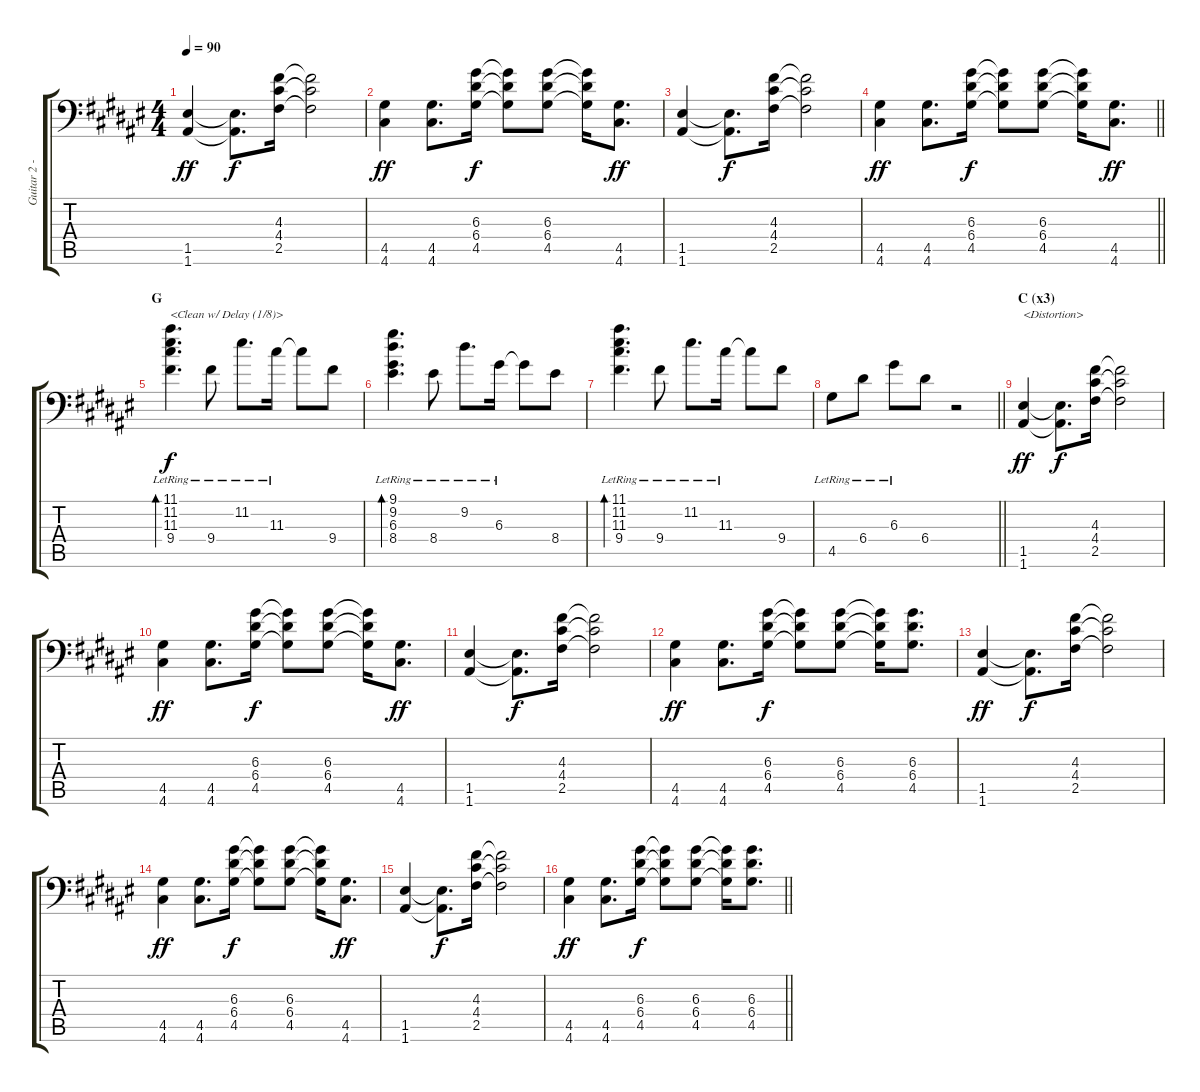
\track ("Guitar 2 - Uruha" "Guitar 2 -") {instrument distortionguitar}
\staff {score tabs}
\tuning (B3 Gb3 D3 A2 E2 A1) {hide}
\ts (4 4)
\tempo 90
\clef f4
\ks f#
(1.5 1.6).4{dy ff} (1.5{t} 1.6{t}).8{d dy f} (4.3 4.4 2.5).16 (4.3{t} 4.4{t} 2.5{t}).2 |
(4.5 4.6).4{dy ff} (4.5 4.6).8{d} (6.3 6.4 4.5).16{dy f} (6.3{t} 6.4{t} 4.5{t}).8 (6.3 6.4 4.5).8 (6.3{t} 6.4{t} 4.5{t}).16 (4.5 4.6).8{d dy ff} |
(1.5 1.6).4 (1.5{t} 1.6{t}).8{d dy f} (4.3 4.4 2.5).16 (4.3{t} 4.4{t} 2.5{t}).2 |
\barLineRight lightlight
(4.5 4.6).4{dy ff} (4.5 4.6).8{d} (6.3 6.4 4.5).16{dy f} (6.3{t} 6.4{t} 4.5{t}).8 (6.3 6.4 4.5).8 (6.3{t} 6.4{t} 4.5{t}).16 (4.5 4.6).8{d dy ff} |
\section ("" "G")
(11.1{lr} 11.2{lr} 11.3{lr} 9.4{lr}).4{d bd 240 txt "<Clean w/ Delay (1/8)>" dy f instrument electricguitarclean} 9.4{lr}.8 11.2{lr}.8{d} 11.3{lr}.16 11.3{t}.8 9.4.8 |
(9.1{lr} 9.2{lr} 6.3{lr} 8.4{lr}).4{d bd 240} 8.4{lr}.8 9.2{lr}.8{d} 6.3{lr}.16 6.3{t}.8 8.4.8 |
(11.1{lr} 11.2{lr} 11.3{lr} 9.4{lr}).4{d bd 240} 9.4{lr}.8 11.2{lr}.8{d} 11.3{lr}.16 11.3{t}.8 9.4.8 |
\barLineRight lightlight
4.5{lr}.8 6.4{lr}.8 6.3{lr}.8 6.4.8 r.2 |
\section ("" "C (x3)")
(1.5 1.6).4{txt "<Distortion>" dy ff instrument distortionguitar} (1.5{t} 1.6{t}).8{d dy f} (4.3 4.4 2.5).16 (4.3{t} 4.4{t} 2.5{t}).2 |
(4.5 4.6).4{dy ff} (4.5 4.6).8{d} (6.3 6.4 4.5).16{dy f} (6.3{t} 6.4{t} 4.5{t}).8 (6.3 6.4 4.5).8 (6.3{t} 6.4{t} 4.5{t}).16 (4.5 4.6).8{d dy ff} |
(1.5 1.6).4 (1.5{t} 1.6{t}).8{d dy f} (4.3 4.4 2.5).16 (4.3{t} 4.4{t} 2.5{t}).2 |
(4.5 4.6).4{dy ff} (4.5 4.6).8{d} (6.3 6.4 4.5).16{dy f} (6.3{t} 6.4{t} 4.5{t}).8 (6.3 6.4 4.5).8 (6.3{t} 6.4{t} 4.5{t}).16 (6.3 6.4 4.5).8{d} |
(1.5 1.6).4{dy ff} (1.5{t} 1.6{t}).8{d dy f} (4.3 4.4 2.5).16 (4.3{t} 4.4{t} 2.5{t}).2 |
(4.5 4.6).4{dy ff} (4.5 4.6).8{d} (6.3 6.4 4.5).16{dy f} (6.3{t} 6.4{t} 4.5{t}).8 (6.3 6.4 4.5).8 (6.3{t} 6.4{t} 4.5{t}).16 (4.5 4.6).8{d dy ff} |
(1.5 1.6).4 (1.5{t} 1.6{t}).8{d dy f} (4.3 4.4 2.5).16 (4.3{t} 4.4{t} 2.5{t}).2 |
\barLineRight lightlight
(4.5 4.6).4{dy ff} (4.5 4.6).8{d} (6.3 6.4 4.5).16{dy f} (6.3{t} 6.4{t} 4.5{t}).8 (6.3 6.4 4.5).8 (6.3{t} 6.4{t} 4.5{t}).16 (6.3 6.4 4.5).8{d}
